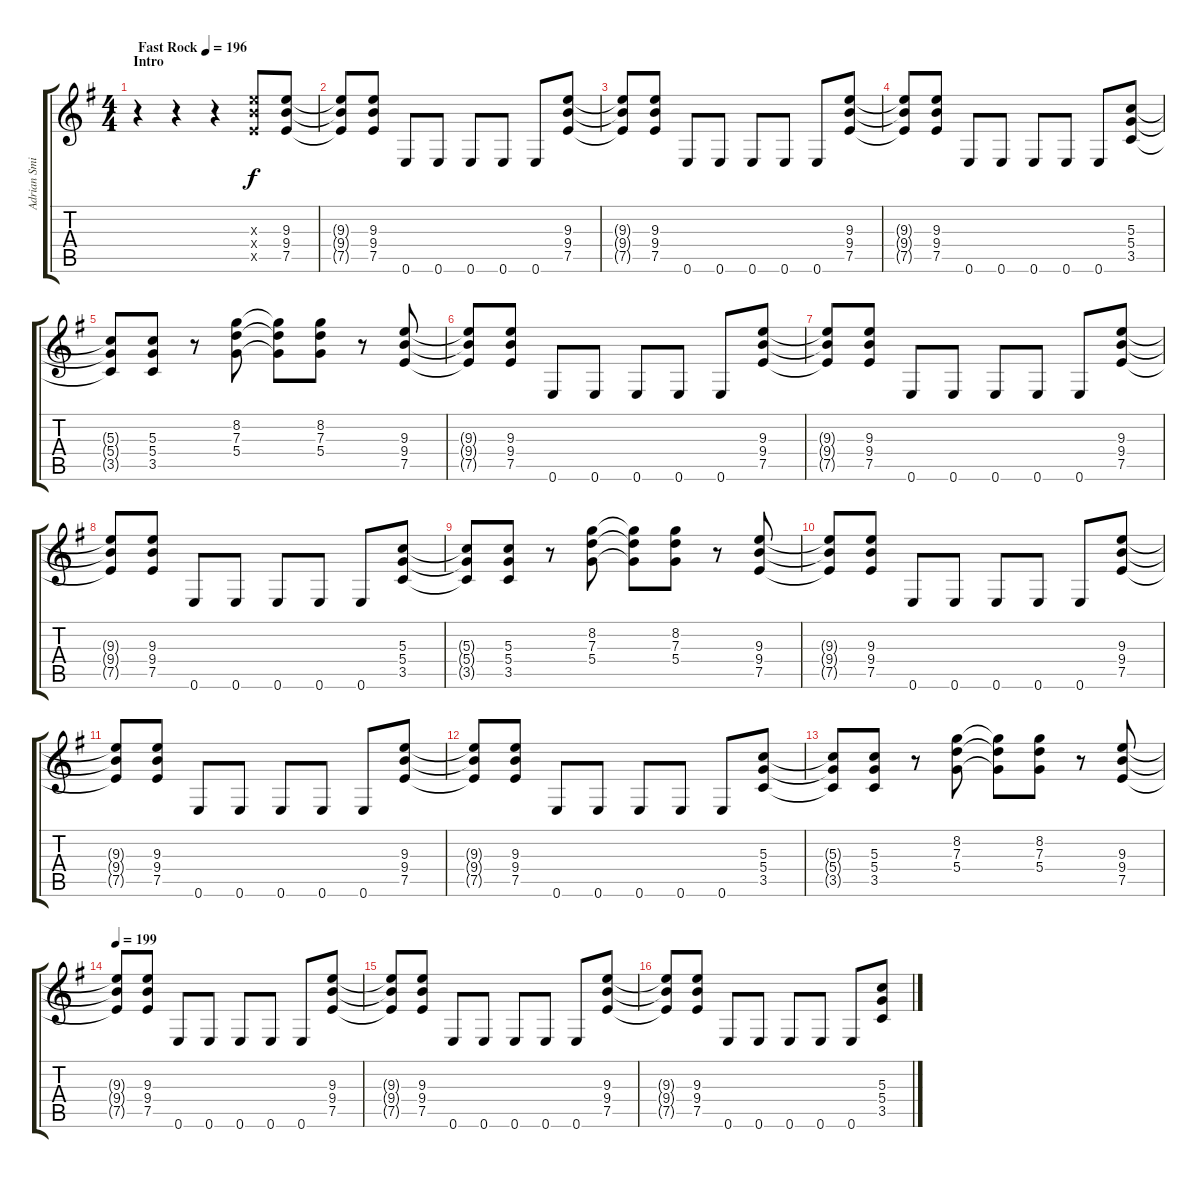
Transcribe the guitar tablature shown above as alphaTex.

\track ("Adrian Smith (Guitar)" "Adrian Smi") {instrument distortionguitar}
\staff {score tabs}
\tuning (E4 B3 G3 D3 A2 E2) {hide}
\ts (4 4)
\section ("" "Intro")
\tempo (196 "Fast Rock")
\clef g2
\ks eminor
r.4{dy f instrument distortionguitar} r.4 r.4 (9.3{x} 9.4{x} 7.5{x}).8 (9.3 9.4 7.5).8 |
(9.3{t} 9.4{t} 7.5{t}).8 (9.3 9.4 7.5).8 0.6.8 0.6.8 0.6.8 0.6.8 0.6.8 (9.3 9.4 7.5).8 |
(9.3{t} 9.4{t} 7.5{t}).8 (9.3 9.4 7.5).8 0.6.8 0.6.8 0.6.8 0.6.8 0.6.8 (9.3 9.4 7.5).8 |
(9.3{t} 9.4{t} 7.5{t}).8 (9.3 9.4 7.5).8 0.6.8 0.6.8 0.6.8 0.6.8 0.6.8 (5.3 5.4 3.5).8 |
(5.3{t} 5.4{t} 3.5{t}).8 (5.3 5.4 3.5).8 r.8 (8.2 7.3 5.4).8 (8.2{t} 7.3{t} 5.4{t}).8 (8.2 7.3 5.4).8 r.8 (9.3 9.4 7.5).8 |
(9.3{t} 9.4{t} 7.5{t}).8 (9.3 9.4 7.5).8 0.6.8 0.6.8 0.6.8 0.6.8 0.6.8 (9.3 9.4 7.5).8 |
(9.3{t} 9.4{t} 7.5{t}).8 (9.3 9.4 7.5).8 0.6.8 0.6.8 0.6.8 0.6.8 0.6.8 (9.3 9.4 7.5).8 |
(9.3{t} 9.4{t} 7.5{t}).8 (9.3 9.4 7.5).8 0.6.8 0.6.8 0.6.8 0.6.8 0.6.8 (5.3 5.4 3.5).8 |
(5.3{t} 5.4{t} 3.5{t}).8 (5.3 5.4 3.5).8 r.8 (8.2 7.3 5.4).8 (8.2{t} 7.3{t} 5.4{t}).8 (8.2 7.3 5.4).8 r.8 (9.3 9.4 7.5).8 |
(9.3{t} 9.4{t} 7.5{t}).8 (9.3 9.4 7.5).8 0.6.8 0.6.8 0.6.8 0.6.8 0.6.8 (9.3 9.4 7.5).8 |
(9.3{t} 9.4{t} 7.5{t}).8 (9.3 9.4 7.5).8 0.6.8 0.6.8 0.6.8 0.6.8 0.6.8 (9.3 9.4 7.5).8 |
(9.3{t} 9.4{t} 7.5{t}).8 (9.3 9.4 7.5).8 0.6.8 0.6.8 0.6.8 0.6.8 0.6.8 (5.3 5.4 3.5).8 |
(5.3{t} 5.4{t} 3.5{t}).8 (5.3 5.4 3.5).8 r.8 (8.2 7.3 5.4).8 (8.2{t} 7.3{t} 5.4{t}).8 (8.2 7.3 5.4).8 r.8 (9.3 9.4 7.5).8 |
\tempo 199
(9.3{t} 9.4{t} 7.5{t}).8 (9.3 9.4 7.5).8 0.6.8 0.6.8 0.6.8 0.6.8 0.6.8 (9.3 9.4 7.5).8 |
(9.3{t} 9.4{t} 7.5{t}).8 (9.3 9.4 7.5).8 0.6.8 0.6.8 0.6.8 0.6.8 0.6.8 (9.3 9.4 7.5).8 |
(9.3{t} 9.4{t} 7.5{t}).8 (9.3 9.4 7.5).8 0.6.8 0.6.8 0.6.8 0.6.8 0.6.8 (5.3 5.4 3.5).8
